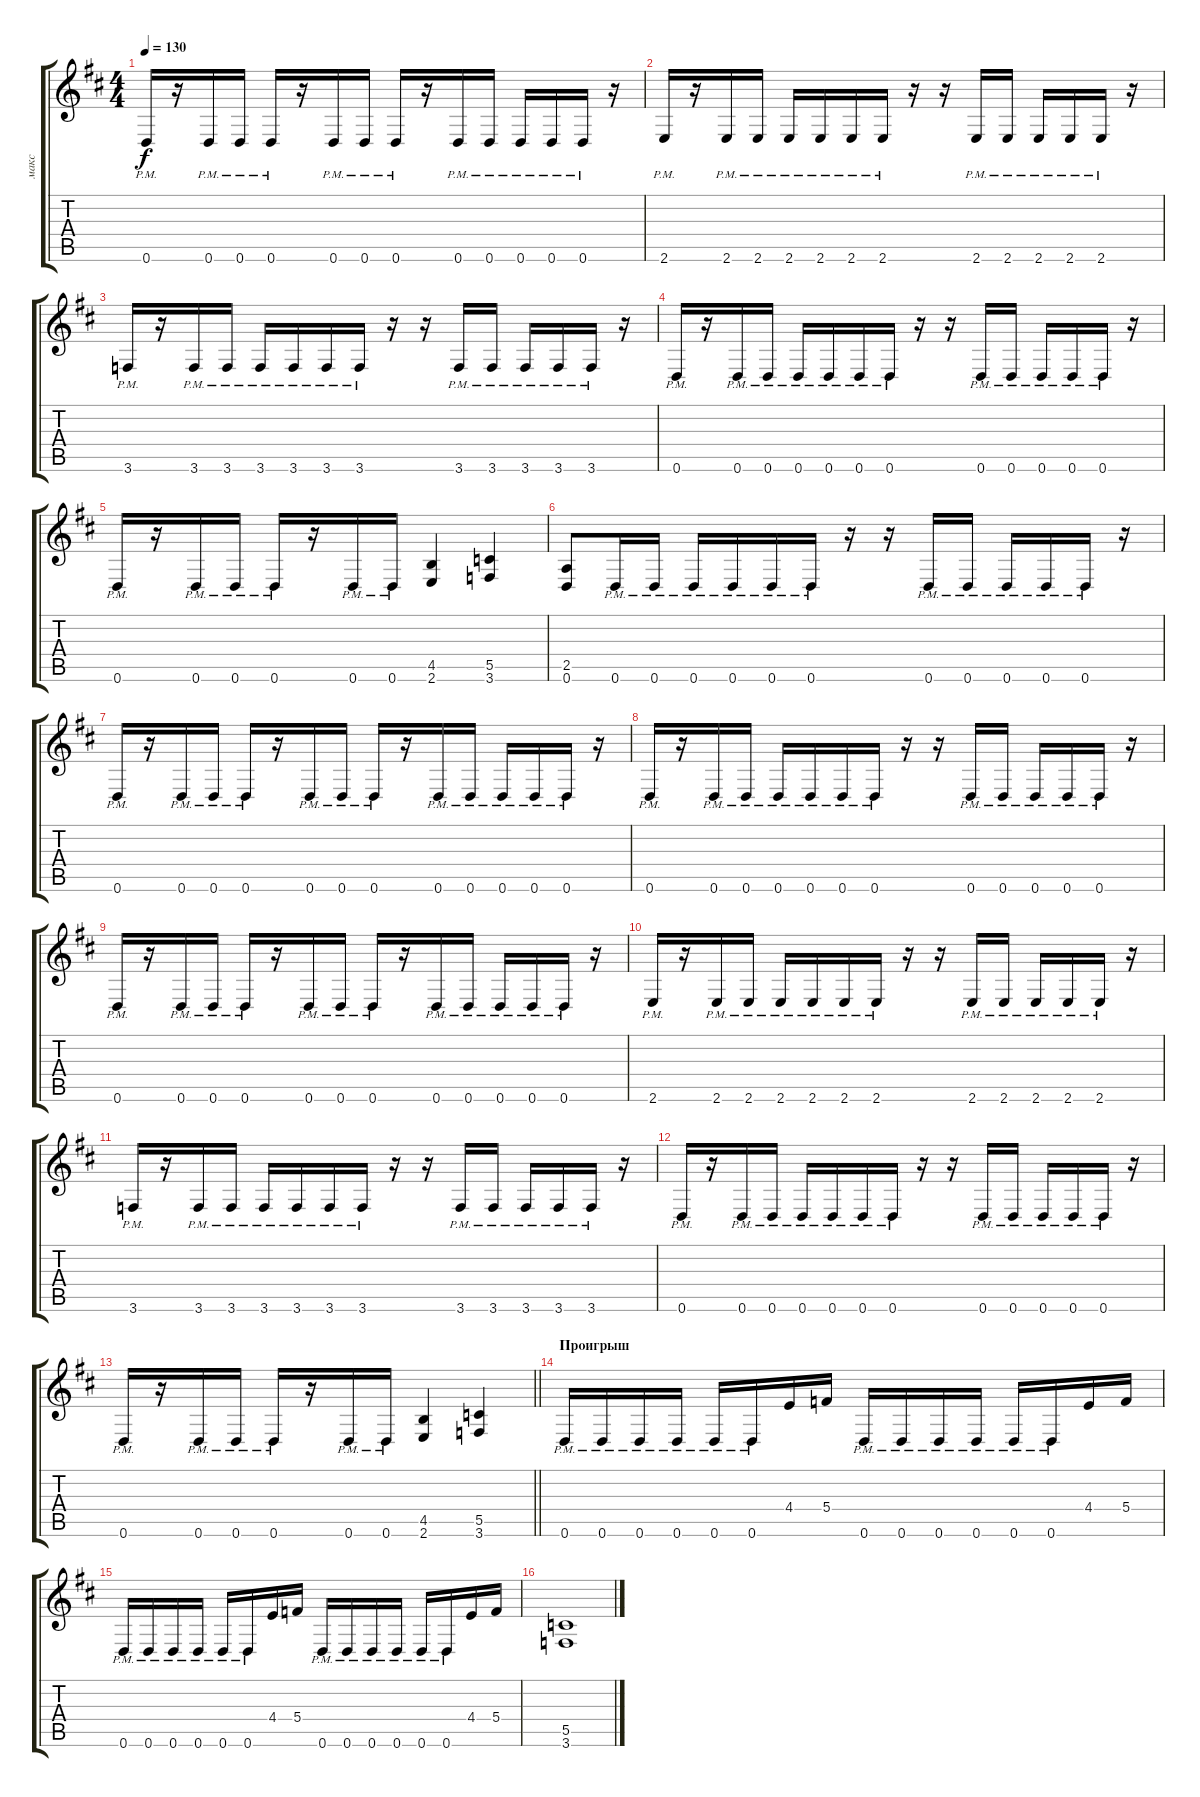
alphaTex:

\track ("макс" "макс") {instrument distortionguitar}
\staff {score tabs}
\tuning (D4 A3 F3 C3 G2 D2) {hide}
\ts (4 4)
\tempo 130
\clef g2
\ks bminor
0.6{pm}.16{dy f} r.16 0.6{pm}.16 0.6{pm}.16 0.6{pm}.16 r.16 0.6{pm}.16 0.6{pm}.16 0.6{pm}.16 r.16 0.6{pm}.16 0.6{pm}.16 0.6{pm}.16 0.6{pm}.16 0.6{pm}.16 r.16 |
2.6{pm}.16 r.16 2.6{pm}.16 2.6{pm}.16 2.6{pm}.16 2.6{pm}.16 2.6{pm}.16 2.6{pm}.16 r.16 r.16 2.6{pm}.16 2.6{pm}.16 2.6{pm}.16 2.6{pm}.16 2.6{pm}.16 r.16 |
3.6{pm}.16 r.16 3.6{pm}.16 3.6{pm}.16 3.6{pm}.16 3.6{pm}.16 3.6{pm}.16 3.6{pm}.16 r.16 r.16 3.6{pm}.16 3.6{pm}.16 3.6{pm}.16 3.6{pm}.16 3.6{pm}.16 r.16 |
0.6{pm}.16 r.16 0.6{pm}.16 0.6{pm}.16 0.6{pm}.16 0.6{pm}.16 0.6{pm}.16 0.6{pm}.16 r.16 r.16 0.6{pm}.16 0.6{pm}.16 0.6{pm}.16 0.6{pm}.16 0.6{pm}.16 r.16 |
0.6{pm}.16 r.16 0.6{pm}.16 0.6{pm}.16 0.6{pm}.16 r.16 0.6{pm}.16 0.6{pm}.16 (4.5 2.6).4 (5.5 3.6).4 |
(2.5 0.6).8 0.6{pm}.16 0.6{pm}.16 0.6{pm}.16 0.6{pm}.16 0.6{pm}.16 0.6{pm}.16 r.16 r.16 0.6{pm}.16 0.6{pm}.16 0.6{pm}.16 0.6{pm}.16 0.6{pm}.16 r.16 |
0.6{pm}.16 r.16 0.6{pm}.16 0.6{pm}.16 0.6{pm}.16 r.16 0.6{pm}.16 0.6{pm}.16 0.6{pm}.16 r.16 0.6{pm}.16 0.6{pm}.16 0.6{pm}.16 0.6{pm}.16 0.6{pm}.16 r.16 |
0.6{pm}.16 r.16 0.6{pm}.16 0.6{pm}.16 0.6{pm}.16 0.6{pm}.16 0.6{pm}.16 0.6{pm}.16 r.16 r.16 0.6{pm}.16 0.6{pm}.16 0.6{pm}.16 0.6{pm}.16 0.6{pm}.16 r.16 |
0.6{pm}.16 r.16 0.6{pm}.16 0.6{pm}.16 0.6{pm}.16 r.16 0.6{pm}.16 0.6{pm}.16 0.6{pm}.16 r.16 0.6{pm}.16 0.6{pm}.16 0.6{pm}.16 0.6{pm}.16 0.6{pm}.16 r.16 |
2.6{pm}.16 r.16 2.6{pm}.16 2.6{pm}.16 2.6{pm}.16 2.6{pm}.16 2.6{pm}.16 2.6{pm}.16 r.16 r.16 2.6{pm}.16 2.6{pm}.16 2.6{pm}.16 2.6{pm}.16 2.6{pm}.16 r.16 |
3.6{pm}.16 r.16 3.6{pm}.16 3.6{pm}.16 3.6{pm}.16 3.6{pm}.16 3.6{pm}.16 3.6{pm}.16 r.16 r.16 3.6{pm}.16 3.6{pm}.16 3.6{pm}.16 3.6{pm}.16 3.6{pm}.16 r.16 |
0.6{pm}.16 r.16 0.6{pm}.16 0.6{pm}.16 0.6{pm}.16 0.6{pm}.16 0.6{pm}.16 0.6{pm}.16 r.16 r.16 0.6{pm}.16 0.6{pm}.16 0.6{pm}.16 0.6{pm}.16 0.6{pm}.16 r.16 |
\barLineRight lightlight
0.6{pm}.16 r.16 0.6{pm}.16 0.6{pm}.16 0.6{pm}.16 r.16 0.6{pm}.16 0.6{pm}.16 (4.5 2.6).4 (5.5 3.6).4 |
\section ("" "Проигрыш")
0.6{pm}.16 0.6{pm}.16 0.6{pm}.16 0.6{pm}.16 0.6{pm}.16 0.6{pm}.16 4.4.16 5.4.16 0.6{pm}.16 0.6{pm}.16 0.6{pm}.16 0.6{pm}.16 0.6{pm}.16 0.6{pm}.16 4.4.16 5.4.16 |
0.6{pm}.16 0.6{pm}.16 0.6{pm}.16 0.6{pm}.16 0.6{pm}.16 0.6{pm}.16 4.4.16 5.4.16 0.6{pm}.16 0.6{pm}.16 0.6{pm}.16 0.6{pm}.16 0.6{pm}.16 0.6{pm}.16 4.4.16 5.4.16 |
(5.5 3.6).1
